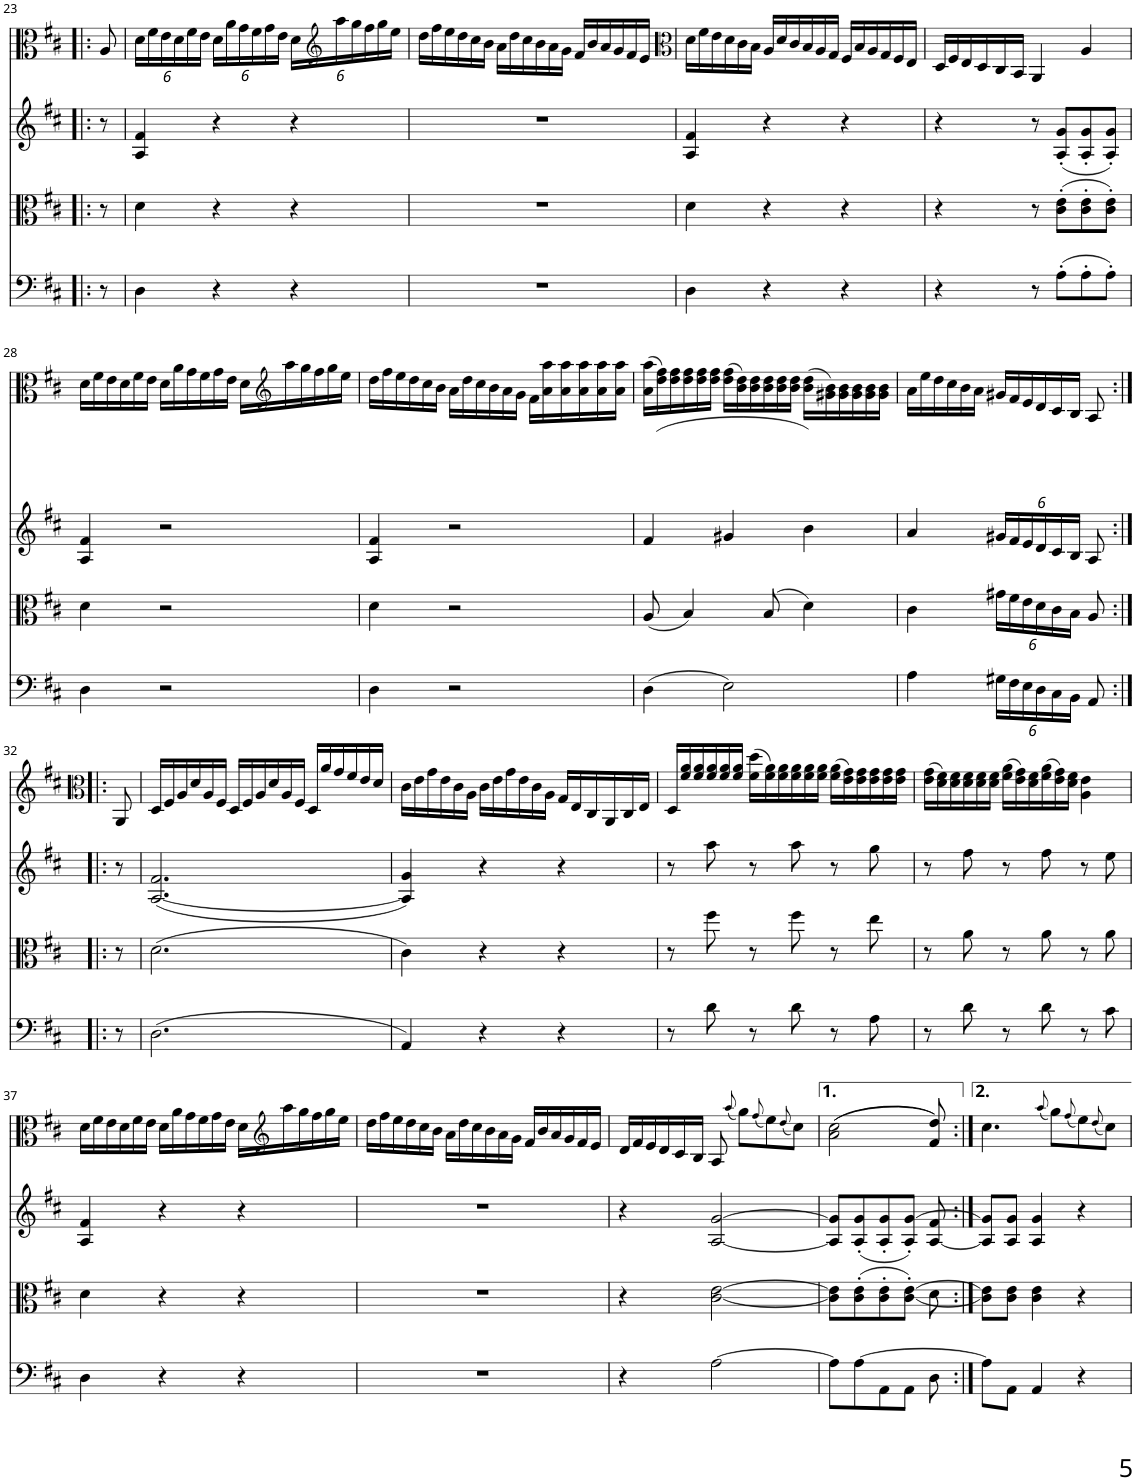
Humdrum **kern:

**kern	**kern	**kern	**kern
*part4	*part3	*part2	*part1
*staff4	*staff3	*staff2	*staff1
*I"Violoncello	*I"Viola	*I"Violin	*I"Viola d’amore
*I'Vc	*I'Vla	*I'Vln	*
!!LO:PB:g=z
*clefF4	*clefC3	*clefG2	*clefC3
*k[f#c#]	*k[f#c#]	*k[f#c#]	*k[f#c#]
*M3/4	*M3/4	*M3/4	*M3/4
=23!|:	=23!|:	=23!|:	=23!|:
8r	8r	8r	8A/
=24	=24	=24	=24
*	*	*	*Xbrackettup
4D\	4d\	4A/ 4f#/	24d\LL
.	.	.	24f#\
.	.	.	24e\
.	.	.	24d\
.	.	.	24f#\
.	.	.	24e\JJ
4r	4r	4r	24d\LL
.	.	.	24a\
.	.	.	24g\
.	.	.	24f#\
.	.	.	24g\
.	.	.	24e\JJ
4r	4r	4r	24d\LL
*	*	*	*clefG2
.	.	.	24aa\
.	.	.	24gg\
.	.	.	24ff#\
.	.	.	24gg\
.	.	.	24ee\JJ
=25	=25	=25	=25
2.r	2.r	2.r	24dd\LL
.	.	.	24ff#\
.	.	.	24ee\
.	.	.	24dd\
.	.	.	24cc#\
.	.	.	24b\JJ
.	.	.	24a\LL
.	.	.	24dd\
.	.	.	24cc#\
.	.	.	24b\
.	.	.	24a\
.	.	.	24g\JJ
.	.	.	24f#/LL
.	.	.	24b/
.	.	.	24a/
.	.	.	24g/
.	.	.	24f#/
.	.	.	24e/JJ
=26	=26	=26	=26
*	*	*	*clefC3
4D\	4d\	4A/ 4f#/	24d\LL
.	.	.	24f#\
.	.	.	24e\
.	.	.	24d\
.	.	.	24c#\
.	.	.	24B\JJ
4r	4r	4r	24A/LL
.	.	.	24d/
.	.	.	24c#/
.	.	.	24B/
.	.	.	24A/
.	.	.	24G/JJ
4r	4r	4r	24F#/LL
.	.	.	24B/
.	.	.	24A/
.	.	.	24G/
.	.	.	24F#/
.	.	.	24E/JJ
=27	=27	=27	=27
4r	4r	4r	24D/LL
.	.	.	24F#/
.	.	.	24E/
.	.	.	24D/
.	.	.	24C#/
.	.	.	24BB/JJ
8r	8r	8r	4AA/
(8A'\L	(8c#\' 8e\'L	(8A/' 8g/'L	.
8A'\	8c#\' 8e\'	8A/' 8g/'	4A/
8A'\J)	8c#\' 8e\'J)	8A/' 8g/'J)	.
!!LO:LB:g=z
=28	=28	=28	=28
4D\	4d\	4A/ 4f#/	24d\LL
.	.	.	24f#\
.	.	.	24e\
.	.	.	24d\
.	.	.	24f#\
.	.	.	24e\JJ
2r	2r	2r	24d\LL
.	.	.	24a\
.	.	.	24g\
.	.	.	24f#\
.	.	.	24g\
.	.	.	24e\JJ
.	.	.	24d\LL
*	*	*	*clefG2
.	.	.	24aa\
.	.	.	24gg\
.	.	.	24ff#\
.	.	.	24gg\
.	.	.	24ee\JJ
=29	=29	=29	=29
4D\	4d\	4A/ 4f#/	24dd\LL
.	.	.	24ff#\
.	.	.	24ee\
.	.	.	24dd\
.	.	.	24cc#\
.	.	.	24b\JJ
2r	2r	2r	24a\LL
.	.	.	24dd\
.	.	.	24cc#\
.	.	.	24b\
.	.	.	24a\
.	.	.	24g\JJ
.	.	.	24f#\LL
.	.	.	24a\ 24aa\
.	.	.	24a\ 24aa\
.	.	.	24a\ 24aa\
.	.	.	24a\ 24aa\
.	.	.	24a\ 24aa\JJ
=30	=30	=30	=30
(4D\	(8A/	(4f#/	(24a\ 24aa\LL
.	.	.	24dd\ 24ff#\)
.	.	.	24dd\ 24ff#\
.	4B/)	.	24dd\ 24ff#\
.	.	.	24dd\ 24ff#\
.	.	.	24dd\ 24ff#\JJ
2E\)	.	4g#X/	(24dd\ 24ff#\LL
.	.	.	24b\ 24dd\)
.	.	.	24b\ 24dd\
.	(8B/	.	24b\ 24dd\
.	.	.	24b\ 24dd\
.	.	.	24b\ 24dd\JJ
.	4d\)	4b\)	(24b\ 24dd\LL
.	.	.	24g#X\ 24b\)
.	.	.	24g#\ 24b\
.	.	.	24g#\ 24b\
.	.	.	24g#\ 24b\
.	.	.	24g#\ 24b\JJ
=31	=31	=31	=31
4A\	4c#\	4a/	24a\LL
.	.	.	24ee\
.	.	.	24dd\
.	.	.	24cc#\
.	.	.	24b\
.	.	.	24a\JJ
*Xbrackettup	*Xbrackettup	*Xbrackettup	*
24G#X\LL	24g#X\LL	24g#X/LL	24g#X/LL
24F#\	24f#\	24f#/	24f#/
24E\	24e\	24e/	24e/
24D\	24d\	24d/	24d/
24C#\	24c#\	24c#/	24c#/
24BB\JJ	24B\JJ	24B/JJ	24B/JJ
8AA/	8A/	8A/	8A/
!!LO:LB:g=z
=32:|!|:	=32:|!|:	=32:|!|:	=32:|!|:
*	*	*	*clefC3
8r	8r	8r	8AA/
=33	=33	=33	=33
(2.D\	(2.d\	([2.A/ 2.f#/	24D/LL
.	.	.	24F#/
.	.	.	24A/
.	.	.	24d/
.	.	.	24A/
.	.	.	24F#/JJ
.	.	.	24D/LL
.	.	.	24F#/
.	.	.	24A/
.	.	.	24d/
.	.	.	24A/
.	.	.	24F#/JJ
.	.	.	24D/LL
.	.	.	24a/
.	.	.	24g/
.	.	.	24f#/
.	.	.	24e/
.	.	.	24d/JJ
=34	=34	=34	=34
4AA/)	4c#\)	4A/] 4g/)	24c#\LL
.	.	.	24e\
.	.	.	24g\
.	.	.	24e\
.	.	.	24c#\
.	.	.	24A\JJ
4r	4r	4r	24c#\LL
.	.	.	24e\
.	.	.	24g\
.	.	.	24e\
.	.	.	24c#\
.	.	.	24A\JJ
4r	4r	4r	24G/LL
.	.	.	24E/
.	.	.	24C#/
.	.	.	24AA/
.	.	.	24C#/
.	.	.	24E/JJ
=35	=35	=35	=35
8r	8r	8r	24D/LL
.	.	.	24f#/ 24a/
.	.	.	24f#/ 24a/
8d\	8ff#\	8aa\	24f#/ 24a/
.	.	.	24f#/ 24a/
.	.	.	24f#/ 24a/JJ
8r	8r	8r	(24f#\ 24dd\LL
.	.	.	24f#\ 24a\)
.	.	.	24f#\ 24a\
8d\	8ff#\	8aa\	24f#\ 24a\
.	.	.	24f#\ 24a\
.	.	.	24f#\ 24a\JJ
8r	8r	8r	(24f#\ 24a\LL
.	.	.	24e\ 24g\)
.	.	.	24e\ 24g\
8A\	8ee\	8gg\	24e\ 24g\
.	.	.	24e\ 24g\
.	.	.	24e\ 24g\JJ
=36	=36	=36	=36
8r	8r	8r	(24e\ 24g\LL
.	.	.	24d\ 24f#\)
.	.	.	24d\ 24f#\
8d\	8a\	8ff#\	24d\ 24f#\
.	.	.	24d\ 24f#\
.	.	.	24d\ 24f#\JJ
8r	8r	8r	(24f#\ 24a\LL
.	.	.	24e\ 24g\)
.	.	.	24d\ 24f#\
8d\	8a\	8ff#\	(24f#\ 24a\
.	.	.	24e\ 24g\)
.	.	.	24d\ 24f#\JJ
8r	8r	8r	4A\ 4e\
8c#\	8a\	8ee\	.
!!LO:LB:g=z
=37	=37	=37	=37
4D\	4d\	4A/ 4f#/	24d\LL
.	.	.	24f#\
.	.	.	24e\
.	.	.	24d\
.	.	.	24f#\
.	.	.	24e\JJ
4r	4r	4r	24d\LL
.	.	.	24a\
.	.	.	24g\
.	.	.	24f#\
.	.	.	24g\
.	.	.	24e\JJ
4r	4r	4r	24d\LL
*	*	*	*clefG2
.	.	.	24aa\
.	.	.	24gg\
.	.	.	24ff#\
.	.	.	24gg\
.	.	.	24ee\JJ
=38	=38	=38	=38
2.r	2.r	2.r	24dd\LL
.	.	.	24ff#\
.	.	.	24ee\
.	.	.	24dd\
.	.	.	24cc#\
.	.	.	24b\JJ
.	.	.	24a\LL
.	.	.	24dd\
.	.	.	24cc#\
.	.	.	24b\
.	.	.	24a\
.	.	.	24g\JJ
.	.	.	24f#/LL
.	.	.	24b/
.	.	.	24a/
.	.	.	24g/
.	.	.	24f#/
.	.	.	24e/JJ
=39	=39	=39	=39
4r	4r	4r	24d/LL
.	.	.	24f#/
.	.	.	24e/
.	.	.	24d/
.	.	.	24c#/
.	.	.	24B/JJ
[2A\	[2c#\ [2e\	[2A/ [2g/	8A/
.	.	.	(8qaa/
.	.	.	8gg\L)
.	.	.	(8qff#/
.	.	.	8ee\)
.	.	.	(8qdd/
.	.	.	8cc#\J)
=40	=40	=40	=40
8A\L]	8c#\] 8e\]L	8A/] 8g/]L	((2a\ 2cc#\
[8A\	(8c#\' 8e\'	(8A/' 8g/'	.
8AA\	8c#\' 8e\'	8A/' 8g/'	.
8AA\J	[8c#\' [8e\'J)	8A/' [8g/'J)	.
8D\	8d\	[8A/ 8f#/	8f#/ 8dd/))
=41:|!	=41:|!	=41:|!	=41:|!
8A\L]	8c#\] 8e\]L	8A/] 8g/]L	4.cc#\
8AA\J	8c#\ 8e\J	8A/ 8g/J	.
4AA/	4c#\ 4e\	4A/ 4g/	.
.	.	.	(8qaa/
.	.	.	8gg\L)
.	.	.	(8qff#/
4r	4r	4r	8ee\)
.	.	.	(8qdd/
.	.	.	8cc#\J)
=	=	=	=
*-	*-	*-	*-
